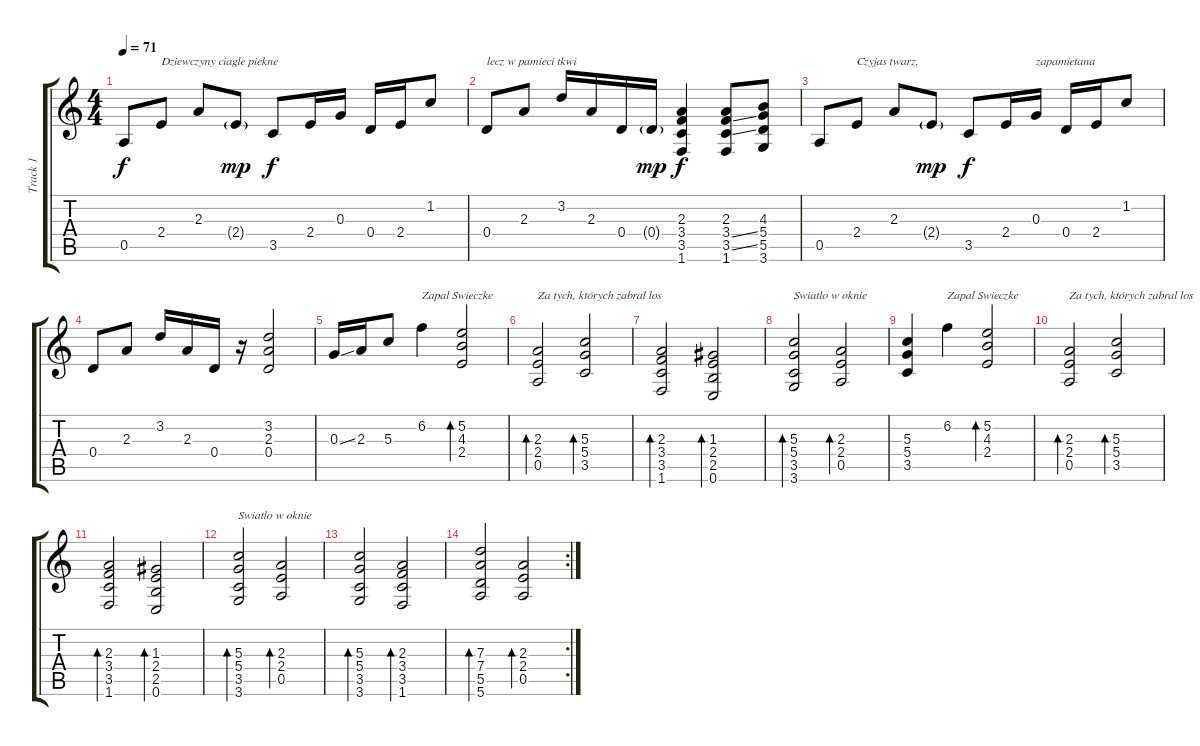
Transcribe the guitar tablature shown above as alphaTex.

\track ("Track 1" "Track 1") {instrument electricguitarclean}
\staff {score tabs}
\tuning (E4 B3 G3 D3 A2 E2) {hide}
\ts (4 4)
\tempo 71
\clef g2
\ks c
0.5.8{dy f} 2.4.8{txt "Dziewczyny ciagle piekne"} 2.3.8 2.4{g}.8{dy mp} 3.5.8{dy f} 2.4.16 0.3.16 0.4.16 2.4.16 1.2.8 |
0.4.8{txt "lecz w pamieci tkwi"} 2.3.8 3.2.16 2.3.16 0.4.16 0.4{g}.16{dy mp} (2.3 3.4 3.5 1.6).4{dy f} (2.3 3.4{ss} 3.5{ss} 1.6).8 (4.3 5.4 5.5 3.6).8 |
0.5.8 2.4.8{txt "Czyjas twarz,"} 2.3.8 2.4{g}.8{dy mp} 3.5.8{dy f} 2.4.16 0.3.16{txt "zapamietana"} 0.4.16 2.4.16 1.2.8 |
0.4.8 2.3.8 3.2.16 2.3.16 0.4.16 r.16 (3.2 2.3 0.4).2 |
0.3{ss}.16 2.3.16 5.3.8 6.2.4{txt "Zapal Swieczke"} (5.2 4.3 2.4).2{bd 240} |
(2.3 2.4 0.5).2{bd 240 txt "Za tych, których zabral los      "} (5.3 5.4 3.5).2{bd 240} |
(2.3 3.4 3.5 1.6).2{bd 240} (1.3 2.4 2.5 0.6).2{bd 240} |
(5.3 5.4 3.5 3.6).2{bd 240 txt "Swiatlo w oknie                  "} (2.3 2.4 0.5).2{bd 240} |
(5.3 5.4 3.5).4 6.2.4{txt "Zapal Swieczke"} (5.2 4.3 2.4).2{bd 240} |
(2.3 2.4 0.5).2{bd 240 txt "Za tych, których zabral los      "} (5.3 5.4 3.5).2{bd 240} |
(2.3 3.4 3.5 1.6).2{bd 240} (1.3 2.4 2.5 0.6).2{bd 240} |
(5.3 5.4 3.5 3.6).2{bd 240 txt "Swiatlo w oknie                  "} (2.3 2.4 0.5).2{bd 240} |
(5.3 5.4 3.5 3.6).2{bd 240} (2.3 3.4 3.5 1.6).2{bd 240} |
\rc 2
(7.3 7.4 5.5 5.6).2{bd 240} (2.3 2.4 0.5).2{bd 240}
